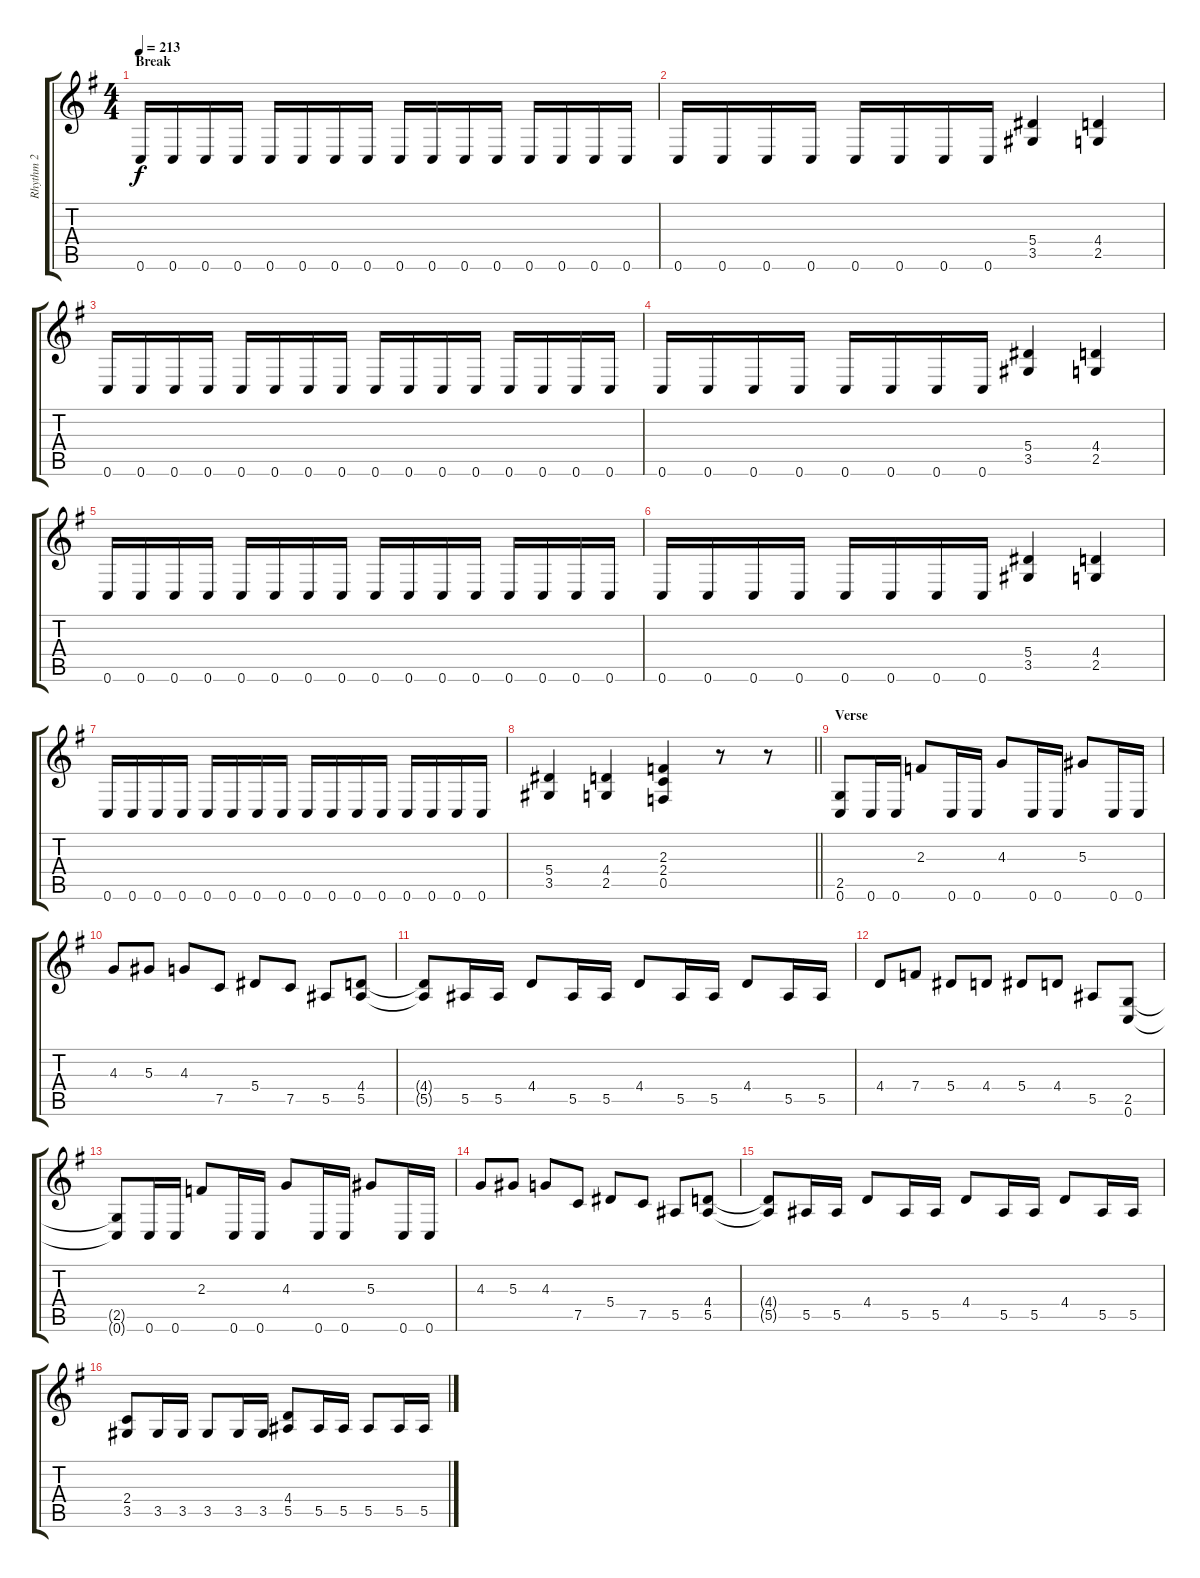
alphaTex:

\track ("Rhythm 2" "Rhythm 2") {instrument distortionguitar}
\staff {score tabs}
\tuning (C4 G3 Eb3 Bb2 F2 C2) {hide}
\ts (4 4)
\section ("" "Break")
\tempo 213
\clef g2
\ks eminor
0.6.16{dy f} 0.6.16 0.6.16 0.6.16 0.6.16 0.6.16 0.6.16 0.6.16 0.6.16 0.6.16 0.6.16 0.6.16 0.6.16 0.6.16 0.6.16 0.6.16 |
0.6.16 0.6.16 0.6.16 0.6.16 0.6.16 0.6.16 0.6.16 0.6.16 (5.4 3.5).4 (4.4 2.5).4 |
0.6.16 0.6.16 0.6.16 0.6.16 0.6.16 0.6.16 0.6.16 0.6.16 0.6.16 0.6.16 0.6.16 0.6.16 0.6.16 0.6.16 0.6.16 0.6.16 |
0.6.16 0.6.16 0.6.16 0.6.16 0.6.16 0.6.16 0.6.16 0.6.16 (5.4 3.5).4 (4.4 2.5).4 |
0.6.16 0.6.16 0.6.16 0.6.16 0.6.16 0.6.16 0.6.16 0.6.16 0.6.16 0.6.16 0.6.16 0.6.16 0.6.16 0.6.16 0.6.16 0.6.16 |
0.6.16 0.6.16 0.6.16 0.6.16 0.6.16 0.6.16 0.6.16 0.6.16 (5.4 3.5).4 (4.4 2.5).4 |
0.6.16 0.6.16 0.6.16 0.6.16 0.6.16 0.6.16 0.6.16 0.6.16 0.6.16 0.6.16 0.6.16 0.6.16 0.6.16 0.6.16 0.6.16 0.6.16 |
\barLineRight lightlight
(5.4 3.5).4 (4.4 2.5).4 (2.3 2.4 0.5).4 r.8 r.8 |
\section ("" "Verse")
(2.5 0.6).8 0.6.16 0.6.16 2.3.8 0.6.16 0.6.16 4.3.8 0.6.16 0.6.16 5.3.8 0.6.16 0.6.16 |
4.3.8 5.3.8 4.3.8 7.5.8 5.4.8 7.5.8 5.5.8 (4.4 5.5).8 |
(4.4{t} 5.5{t}).8 5.5.16 5.5.16 4.4.8 5.5.16 5.5.16 4.4.8 5.5.16 5.5.16 4.4.8 5.5.16 5.5.16 |
4.4.8 7.4.8 5.4.8 4.4.8 5.4.8 4.4.8 5.5.8 (2.5 0.6).8 |
(2.5{t} 0.6{t}).8 0.6.16 0.6.16 2.3.8 0.6.16 0.6.16 4.3.8 0.6.16 0.6.16 5.3.8 0.6.16 0.6.16 |
4.3.8 5.3.8 4.3.8 7.5.8 5.4.8 7.5.8 5.5.8 (4.4 5.5).8 |
(4.4{t} 5.5{t}).8 5.5.16 5.5.16 4.4.8 5.5.16 5.5.16 4.4.8 5.5.16 5.5.16 4.4.8 5.5.16 5.5.16 |
(2.4 3.5).8 3.5.16 3.5.16 3.5.8 3.5.16 3.5.16 (4.4 5.5).8 5.5.16 5.5.16 5.5.8 5.5.16 5.5.16
